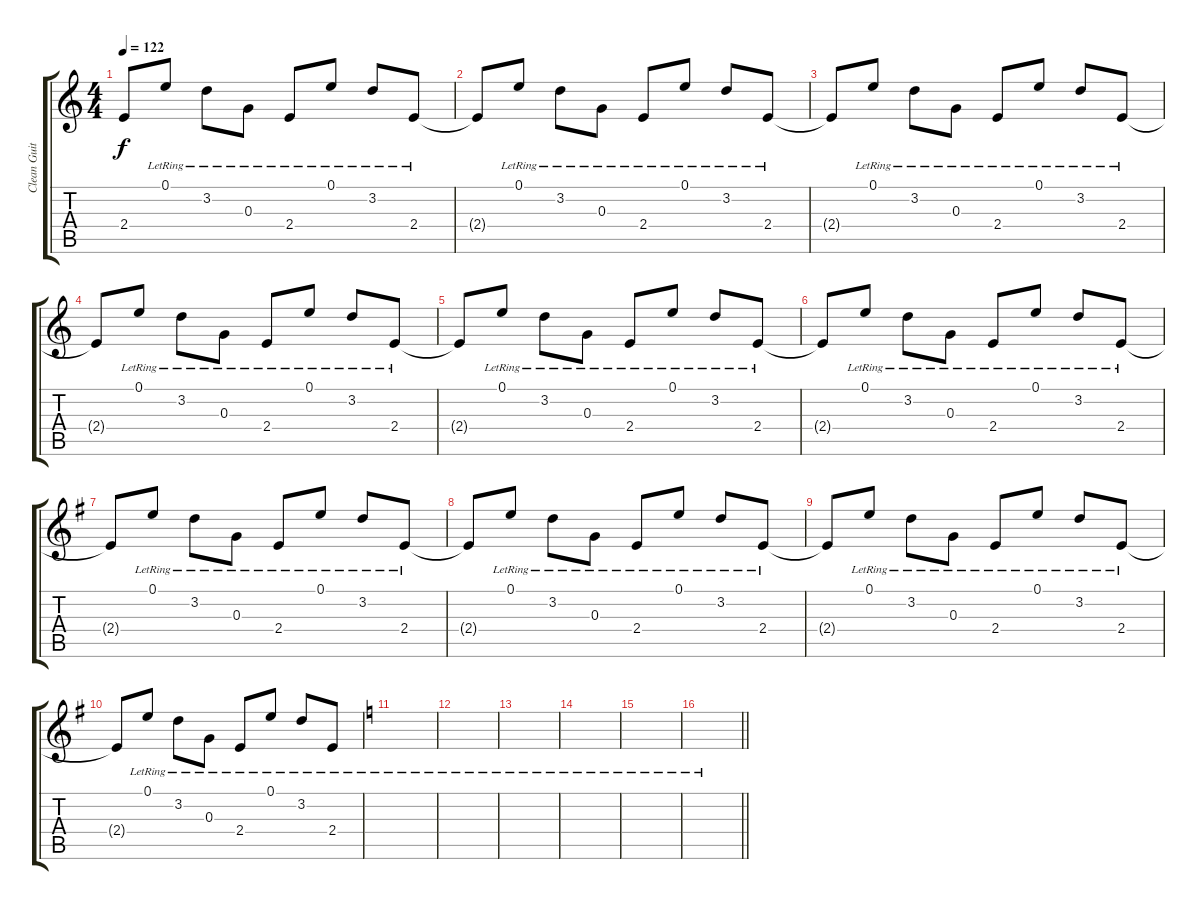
\track ("Clean Guitar" "Clean Guit") {instrument electricguitarclean}
\staff {score tabs}
\tuning (E4 B3 G3 D3 A2 E2) {hide}
\ts (4 4)
\tempo 122
\clef g2
\ks c
2.4{t}.8{dy f} 0.1{lr}.8 3.2{lr}.8 0.3{lr}.8 2.4{lr}.8 0.1{lr}.8 3.2{lr}.8 2.4{lr}.8 |
2.4{t}.8 0.1{lr}.8 3.2{lr}.8 0.3{lr}.8 2.4{lr}.8 0.1{lr}.8 3.2{lr}.8 2.4{lr}.8 |
2.4{t}.8 0.1{lr}.8 3.2{lr}.8 0.3{lr}.8 2.4{lr}.8 0.1{lr}.8 3.2{lr}.8 2.4{lr}.8 |
2.4{t}.8 0.1{lr}.8 3.2{lr}.8 0.3{lr}.8 2.4{lr}.8 0.1{lr}.8 3.2{lr}.8 2.4{lr}.8 |
2.4{t}.8 0.1{lr}.8 3.2{lr}.8 0.3{lr}.8 2.4{lr}.8 0.1{lr}.8 3.2{lr}.8 2.4{lr}.8 |
2.4{t}.8 0.1{lr}.8 3.2{lr}.8 0.3{lr}.8 2.4{lr}.8 0.1{lr}.8 3.2{lr}.8 2.4{lr}.8 |
\ks g
2.4{t}.8 0.1{lr}.8 3.2{lr}.8 0.3{lr}.8 2.4{lr}.8 0.1{lr}.8 3.2{lr}.8 2.4{lr}.8 |
2.4{t}.8 0.1{lr}.8 3.2{lr}.8 0.3{lr}.8 2.4{lr}.8 0.1{lr}.8 3.2{lr}.8 2.4{lr}.8 |
2.4{t}.8 0.1{lr}.8 3.2{lr}.8 0.3{lr}.8 2.4{lr}.8 0.1{lr}.8 3.2{lr}.8 2.4{lr}.8 |
2.4{t}.8 0.1{lr}.8 3.2{lr}.8 0.3{lr}.8 2.4{lr}.8 0.1{lr}.8 3.2{lr}.8 2.4{lr}.8 |
\ks c
|
|
|
|
|
\barLineRight lightlight
